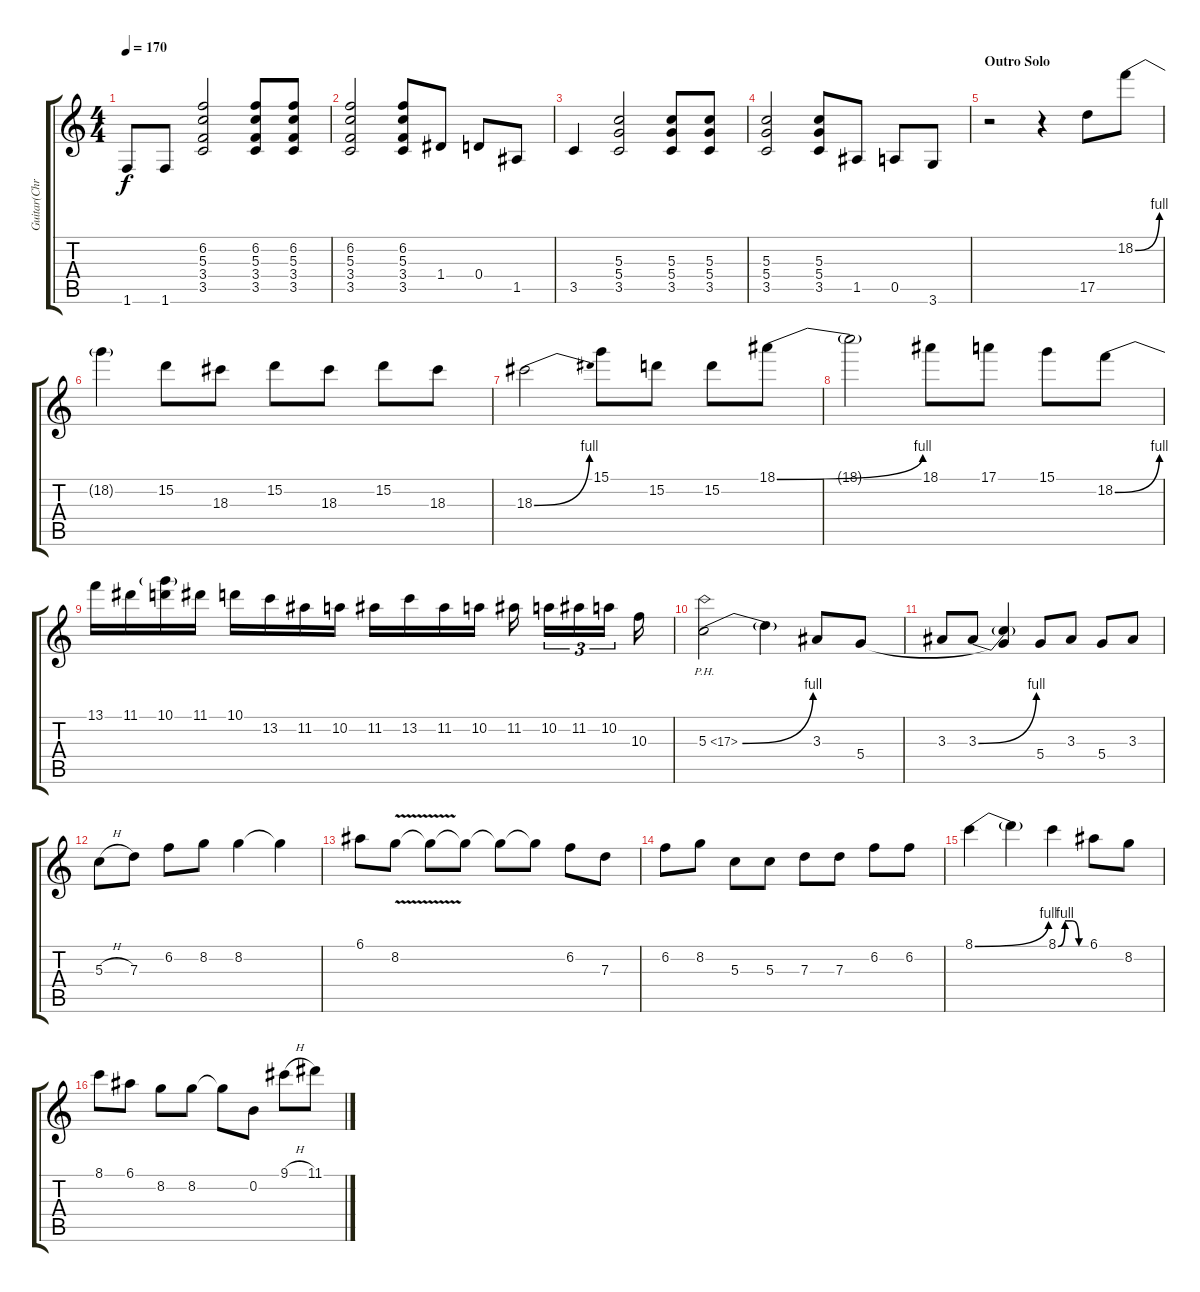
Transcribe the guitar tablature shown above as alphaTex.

\track ("Guitar(Chris Holmes)" "Guitar(Chr") {instrument overdrivenguitar}
\staff {score tabs}
\tuning (E4 B3 G3 D3 A2 E2) {hide}
\ts (4 4)
\tempo 170
\clef g2
\ks c
1.6.8{dy f} 1.6.8 (6.2 5.3 3.4 3.5).2 (6.2 5.3 3.4 3.5).8 (6.2 5.3 3.4 3.5).8 |
(6.2 5.3 3.4 3.5).2 (6.2 5.3 3.4 3.5).8 1.4.8 0.4.8 1.5.8 |
3.5.4 (5.3 5.4 3.5).2 (5.3 5.4 3.5).8 (5.3 5.4 3.5).8 |
(5.3 5.4 3.5).2 (5.3 5.4 3.5).8 1.5.8 0.5.8 3.6.8 |
\section ("" "Outro Solo")
r.2 r.4 17.5.8 18.2{be (bend 0 0 60 4)}.8 |
18.2{t}.4 15.2.8 18.3.8 15.2.8 18.3.8 15.2.8 18.3.8 |
18.3{be (bend 0 0 60 4)}.2 15.1.8 15.2.8 15.2.8 18.1{be (bend 0 0 60 4)}.8 |
18.1{t}.2 18.1.8 17.1.8 15.1.8 18.2{be (bend 0 0 60 4)}.8 |
13.1.16 11.1.16 (10.1 18.2{t}).16 11.1.16 10.1.16 13.2.16 11.2.16 10.2.16 11.2.16 13.2.16 11.2.16 10.2.16 11.2.16 10.2.16{tu (3 2)} 11.2.16{tu (3 2)} 10.2.16{tu (3 2)} 10.3.16 |
5.3{be (bend 0 0 60 4) ph 12}.2 5.3{t}.4 3.3.8 5.4.8 |
3.3.8 3.3{be (bend 0 0 60 4)}.8 (3.3{t} 5.4{t}).4 5.4.8 3.3.8 5.4.8 3.3.8 |
5.3{h}.8 7.3.8 6.2.8 8.2.8 8.2.4 8.2{t}.4 |
6.1.8 8.2{v}.8 8.2{t}.8 8.2{t}.8 8.2{t}.8 8.2{t}.8 6.2.8 7.3.8 |
6.2.8 8.2.8 5.3.8 5.3.8 7.3.8 7.3.8 6.2.8 6.2.8 |
8.1{be (bend 0 0 60 4)}.4 8.1{t}.4 8.1{be (custom 0 0 15 4 30 4 45 0 60 0)}.4 6.1.8 8.2.8 |
8.1.8 6.1.8 8.2.8 8.2.8 8.2{t}.8 0.2.8 9.1{h}.8 11.1.8
